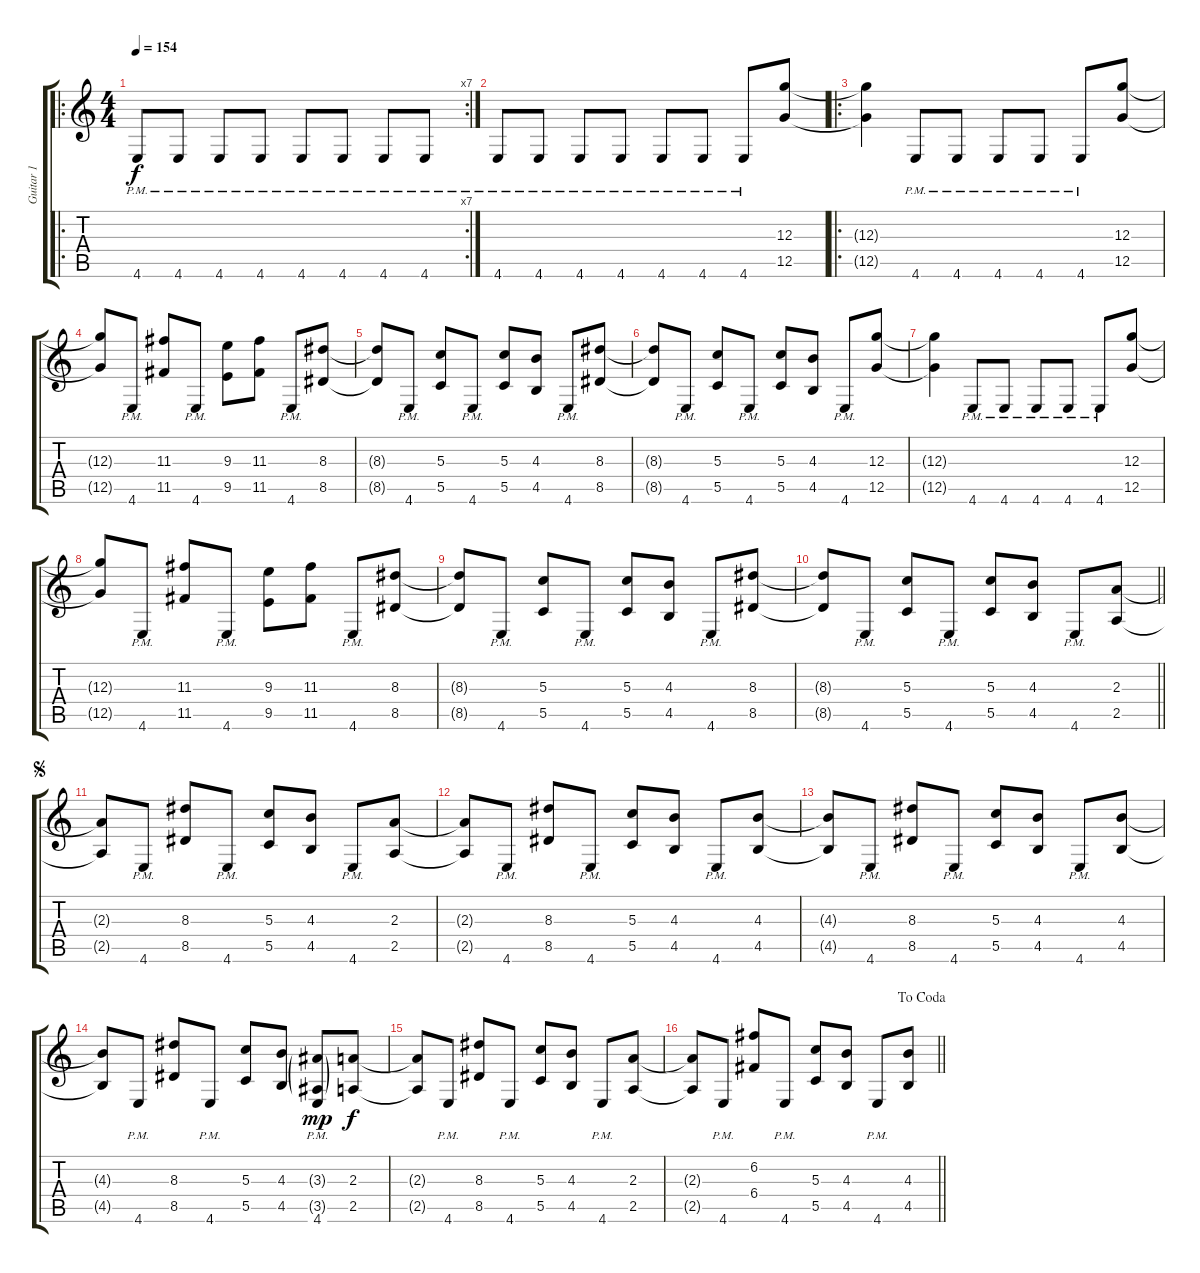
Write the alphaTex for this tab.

\track ("Guitar 1" "Guitar 1") {instrument distortionguitar}
\staff {score tabs}
\tuning (E4 C4 G3 C3 G2 C2) {hide}
\ro
\rc 7
\ts (4 4)
\tempo 154
\clef g2
\ks c
4.6{pm}.8{dy f instrument distortionguitar} 4.6{pm}.8 4.6{pm}.8 4.6{pm}.8 4.6{pm}.8 4.6{pm}.8 4.6{pm}.8 4.6{pm}.8 |
4.6{pm}.8 4.6{pm}.8 4.6{pm}.8 4.6{pm}.8 4.6{pm}.8 4.6{pm}.8 4.6{pm}.8 (12.3 12.5).8 |
\ro
(12.3{t} 12.5{t}).4 4.6{pm}.8 4.6{pm}.8 4.6{pm}.8 4.6{pm}.8 4.6{pm}.8 (12.3 12.5).8 |
(12.3{t} 12.5{t}).8 4.6{pm}.8 (11.3 11.5).8 4.6{pm}.8 (9.3 9.5).8 (11.3 11.5).8 4.6{pm}.8 (8.3 8.5).8 |
(8.3{t} 8.5{t}).8 4.6{pm}.8 (5.3 5.5).8 4.6{pm}.8 (5.3 5.5).8 (4.3 4.5).8 4.6{pm}.8 (8.3 8.5).8 |
(8.3{t} 8.5{t}).8 4.6{pm}.8 (5.3 5.5).8 4.6{pm}.8 (5.3 5.5).8 (4.3 4.5).8 4.6{pm}.8 (12.3 12.5).8 |
(12.3{t} 12.5{t}).4 4.6{pm}.8 4.6{pm}.8 4.6{pm}.8 4.6{pm}.8 4.6{pm}.8 (12.3 12.5).8 |
(12.3{t} 12.5{t}).8 4.6{pm}.8 (11.3 11.5).8 4.6{pm}.8 (9.3 9.5).8 (11.3 11.5).8 4.6{pm}.8 (8.3 8.5).8 |
(8.3{t} 8.5{t}).8 4.6{pm}.8 (5.3 5.5).8 4.6{pm}.8 (5.3 5.5).8 (4.3 4.5).8 4.6{pm}.8 (8.3 8.5).8 |
\barLineRight lightlight
(8.3{t} 8.5{t}).8 4.6{pm}.8 (5.3 5.5).8 4.6{pm}.8 (5.3 5.5).8 (4.3 4.5).8 4.6{pm}.8 (2.3 2.5).8 |
\jump segno
(2.3{t} 2.5{t}).8 4.6{pm}.8 (8.3 8.5).8 4.6{pm}.8 (5.3 5.5).8 (4.3 4.5).8 4.6{pm}.8 (2.3 2.5).8 |
(2.3{t} 2.5{t}).8 4.6{pm}.8 (8.3 8.5).8 4.6{pm}.8 (5.3 5.5).8 (4.3 4.5).8 4.6{pm}.8 (4.3 4.5).8 |
(4.3{t} 4.5{t}).8 4.6{pm}.8 (8.3 8.5).8 4.6{pm}.8 (5.3 5.5).8 (4.3 4.5).8 4.6{pm}.8 (4.3 4.5).8 |
(4.3{t} 4.5{t}).8 4.6{pm}.8 (8.3 8.5).8 4.6{pm}.8 (5.3 5.5).8 (4.3 4.5).8 (3.3{g} 3.5{g} 4.6{pm}).8{dy mp} (2.3 2.5).8{dy f} |
(2.3{t} 2.5{t}).8 4.6{pm}.8 (8.3 8.5).8 4.6{pm}.8 (5.3 5.5).8 (4.3 4.5).8 4.6{pm}.8 (2.3 2.5).8 |
\jump dacoda
\barLineRight lightlight
(2.3{t} 2.5{t}).8 4.6{pm}.8 (6.2 6.4).8 4.6{pm}.8 (5.3 5.5).8 (4.3 4.5).8 4.6{pm}.8 (4.3 4.5).8
